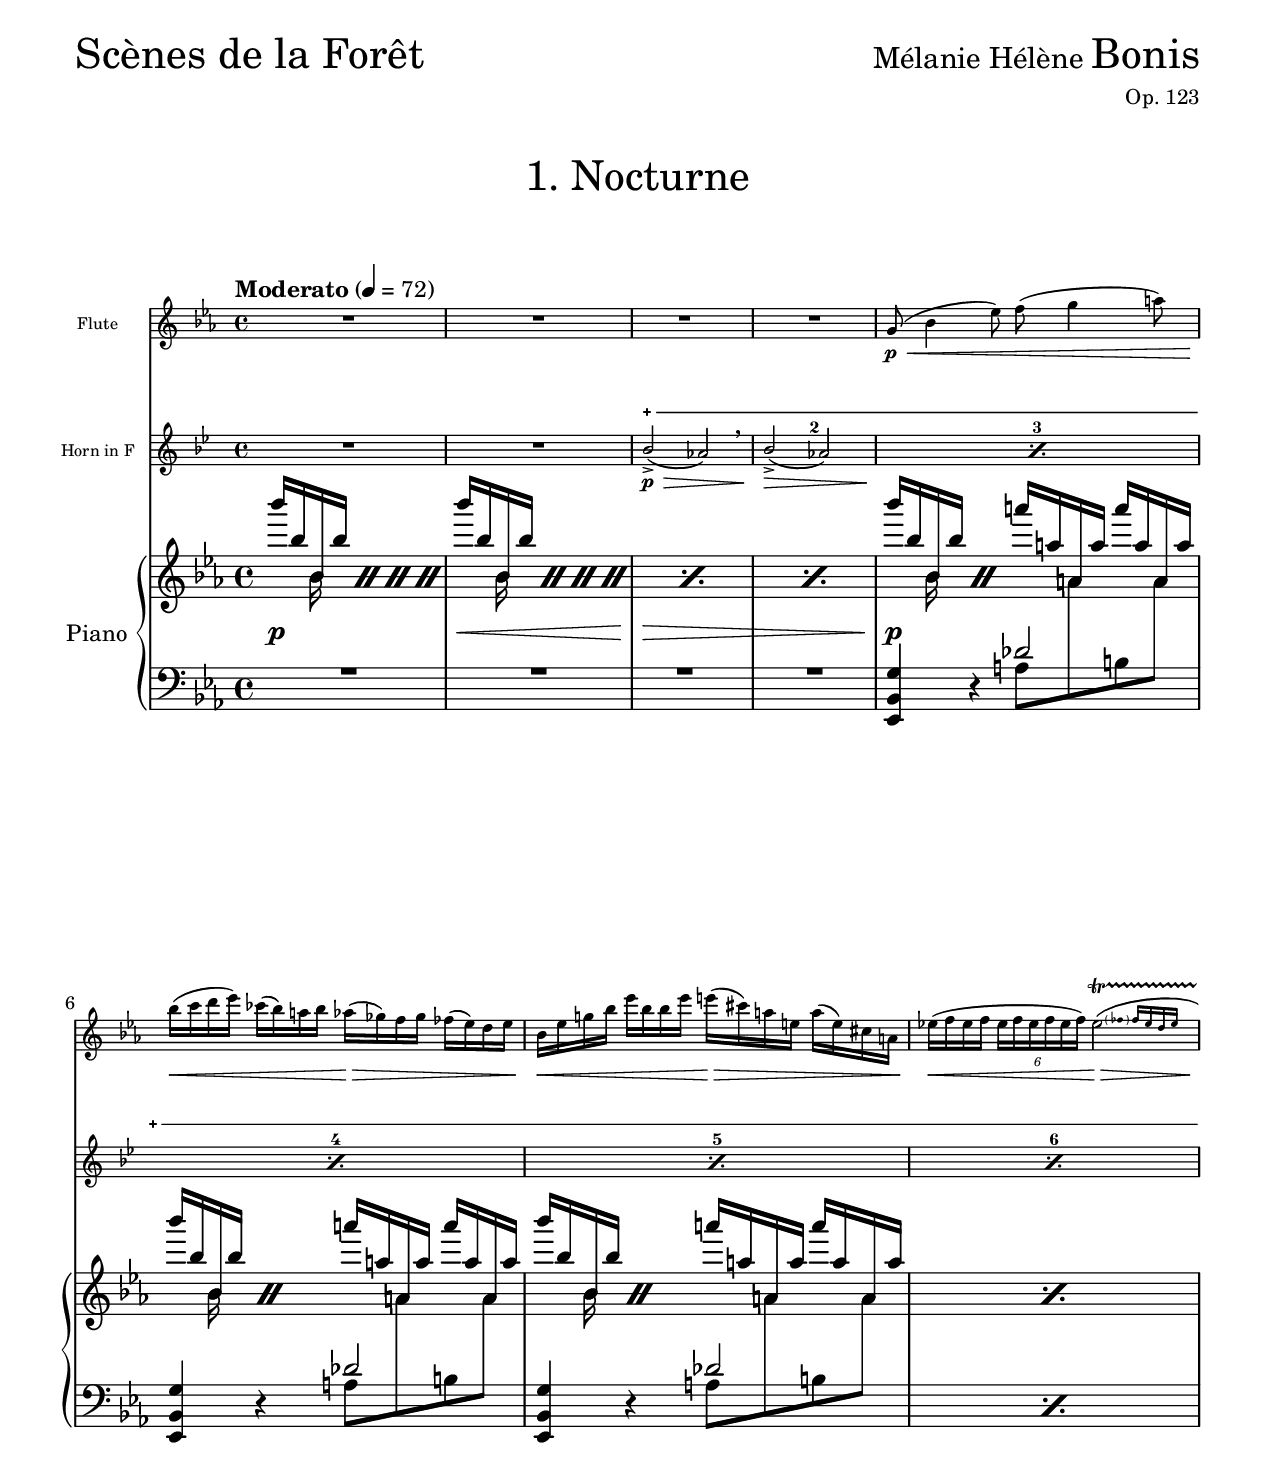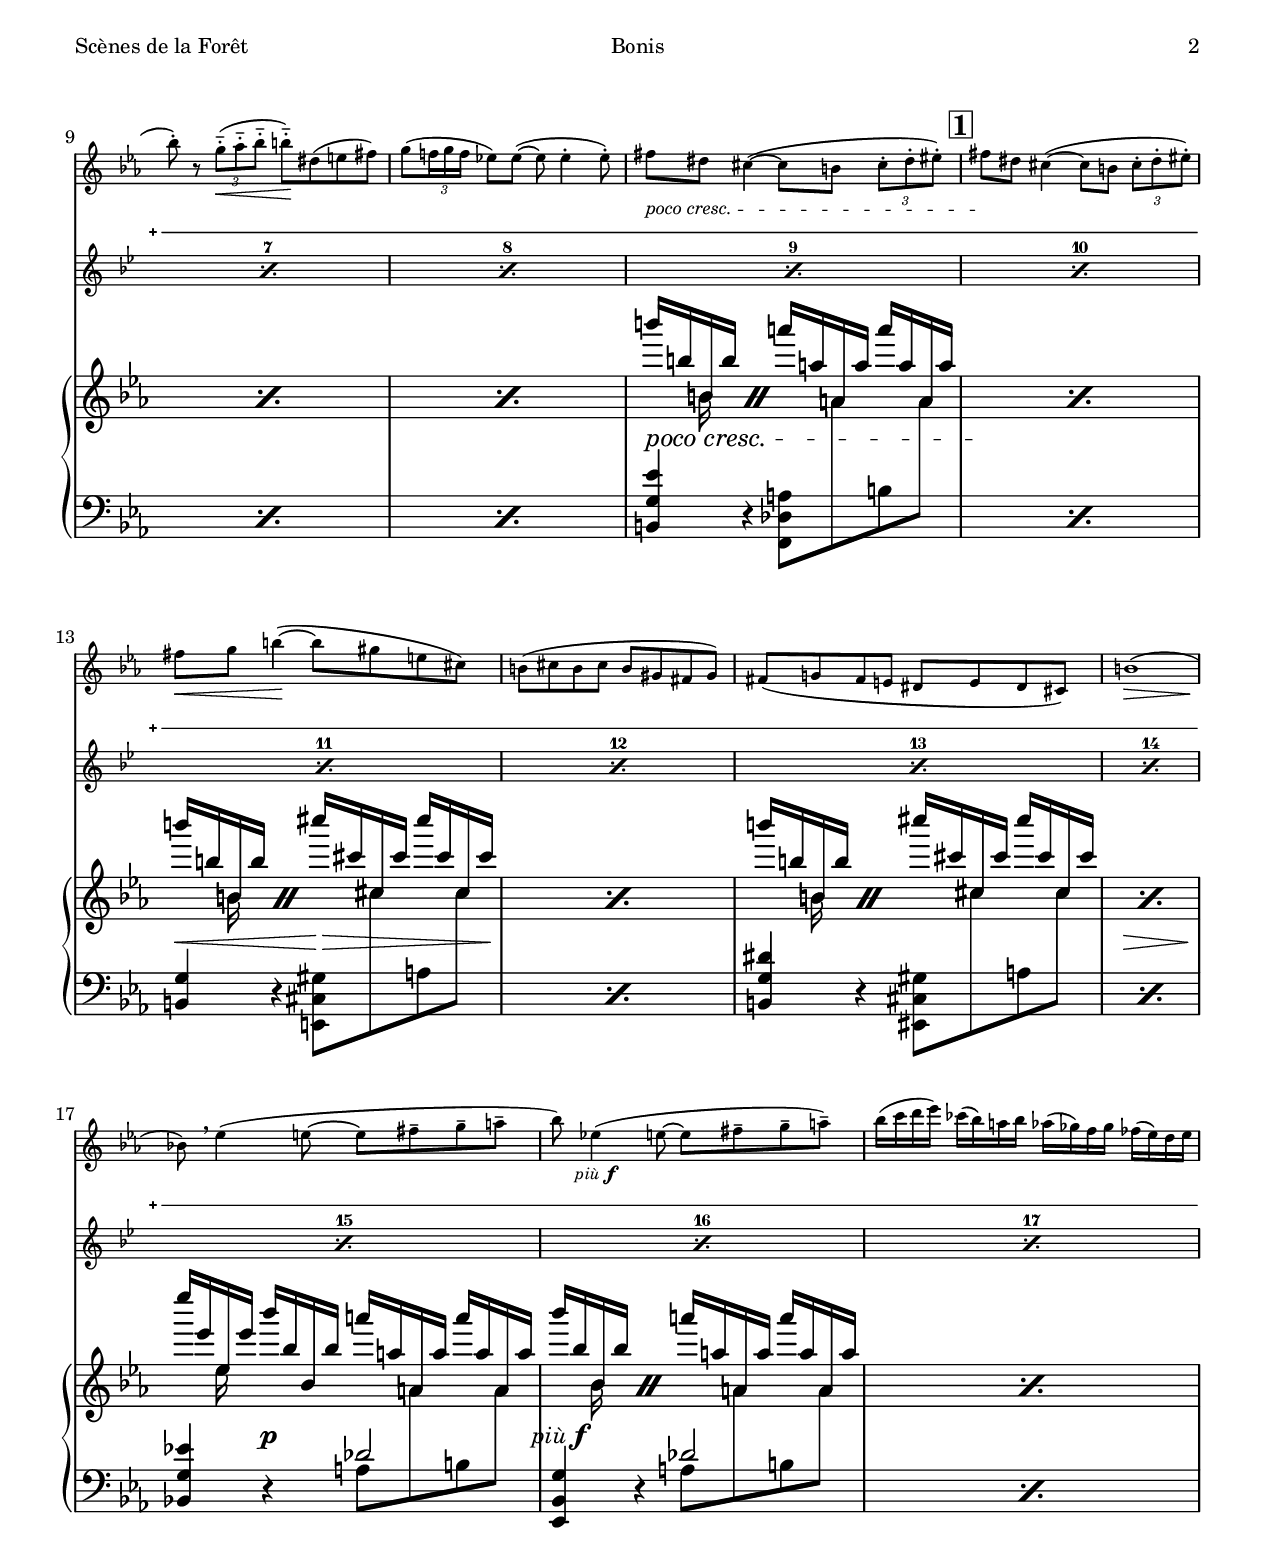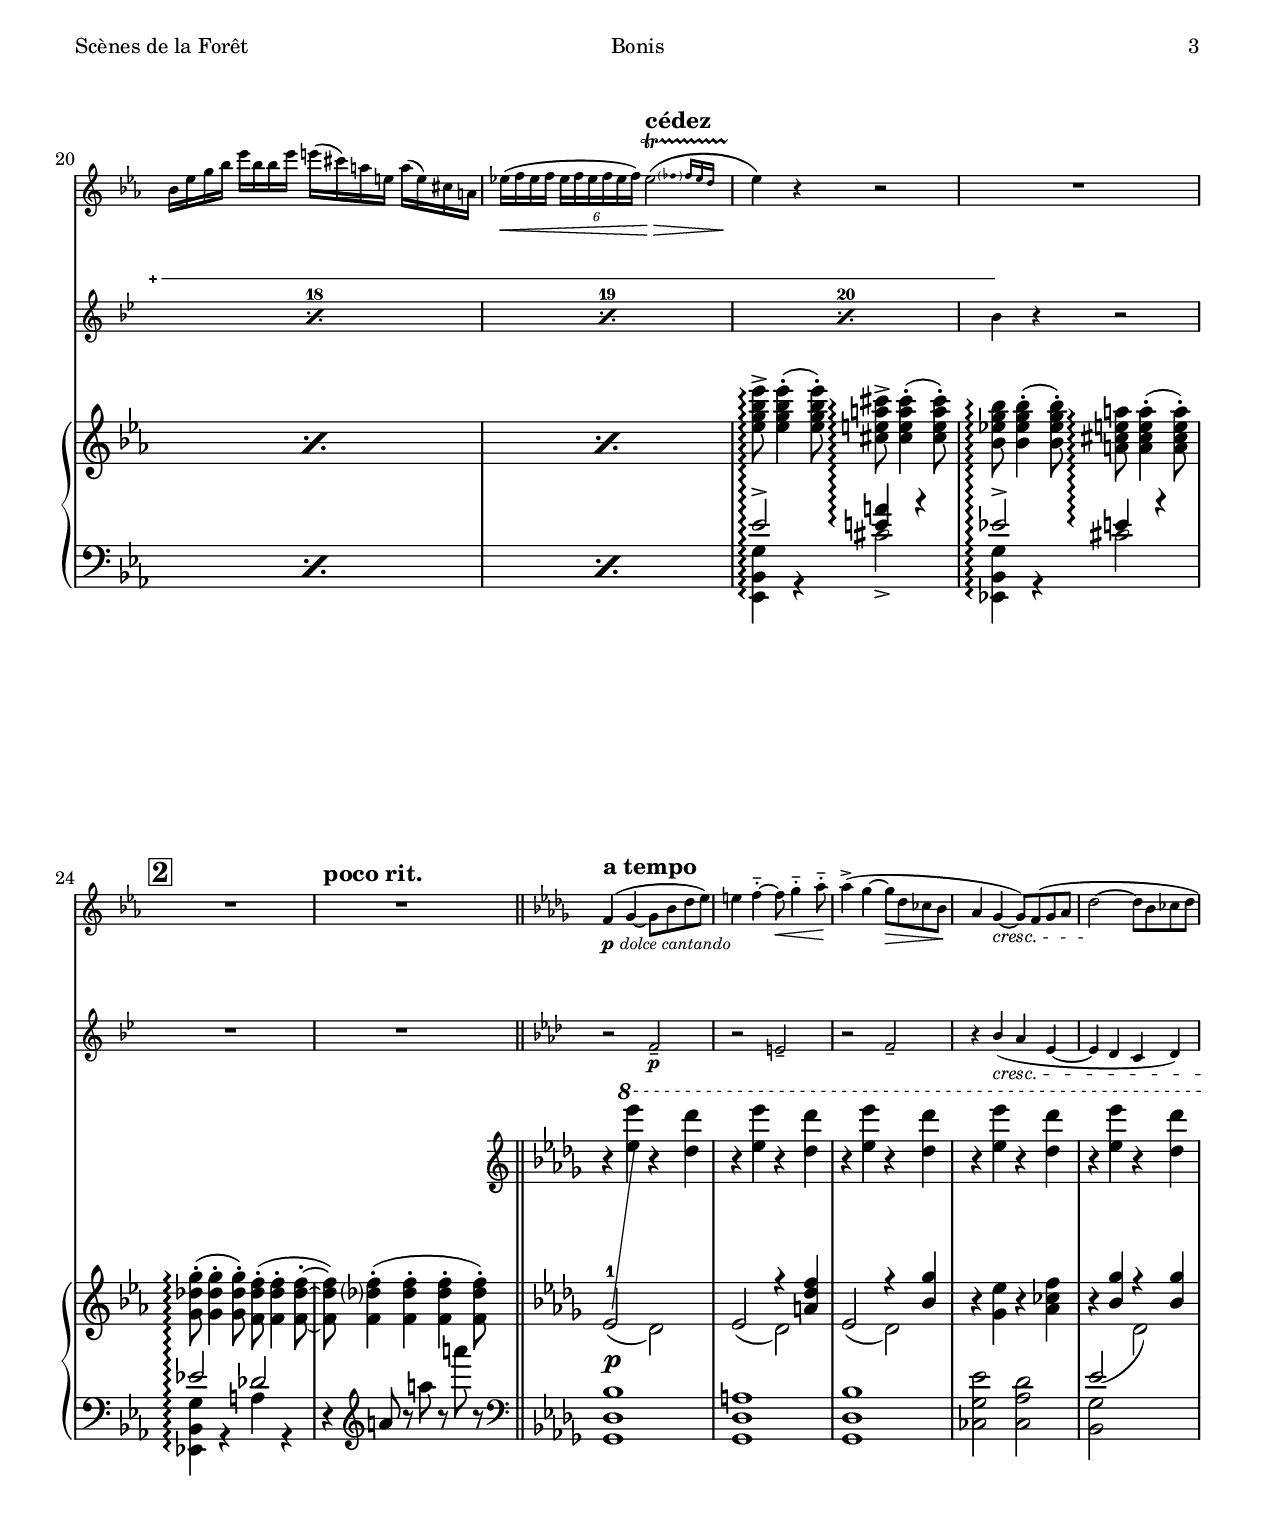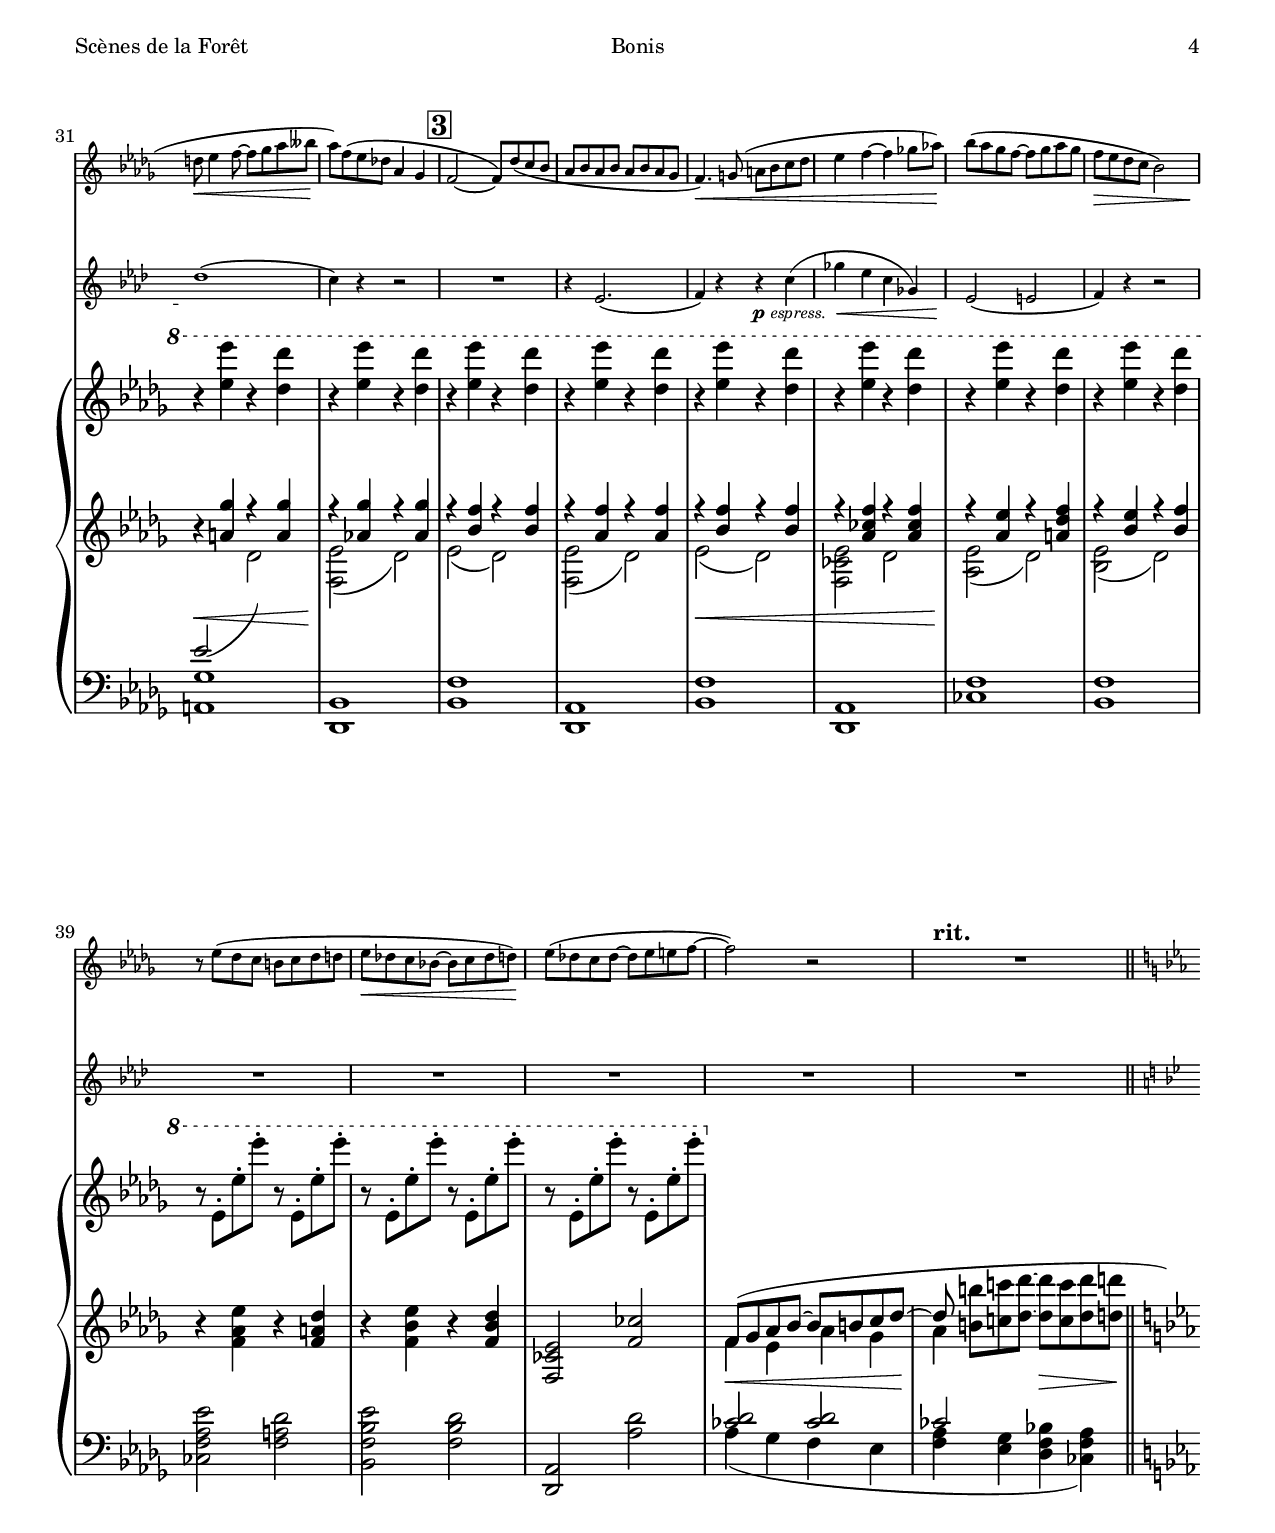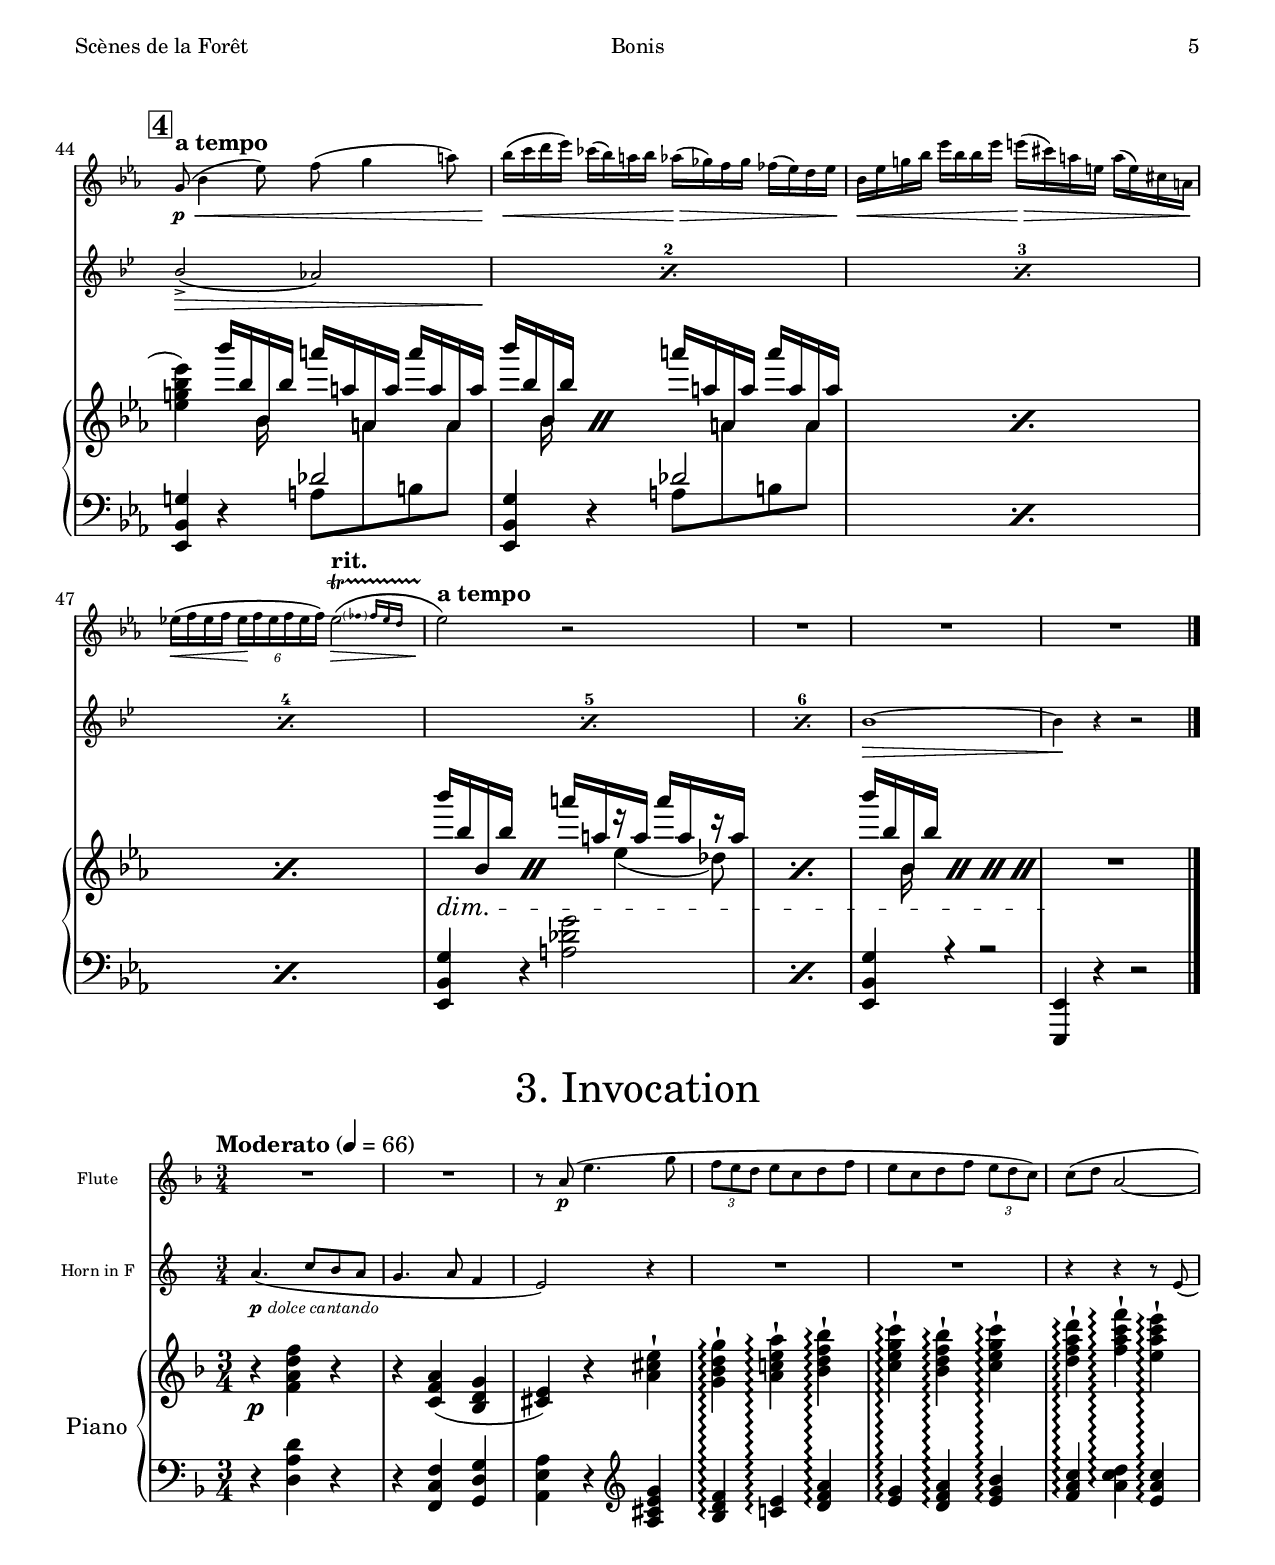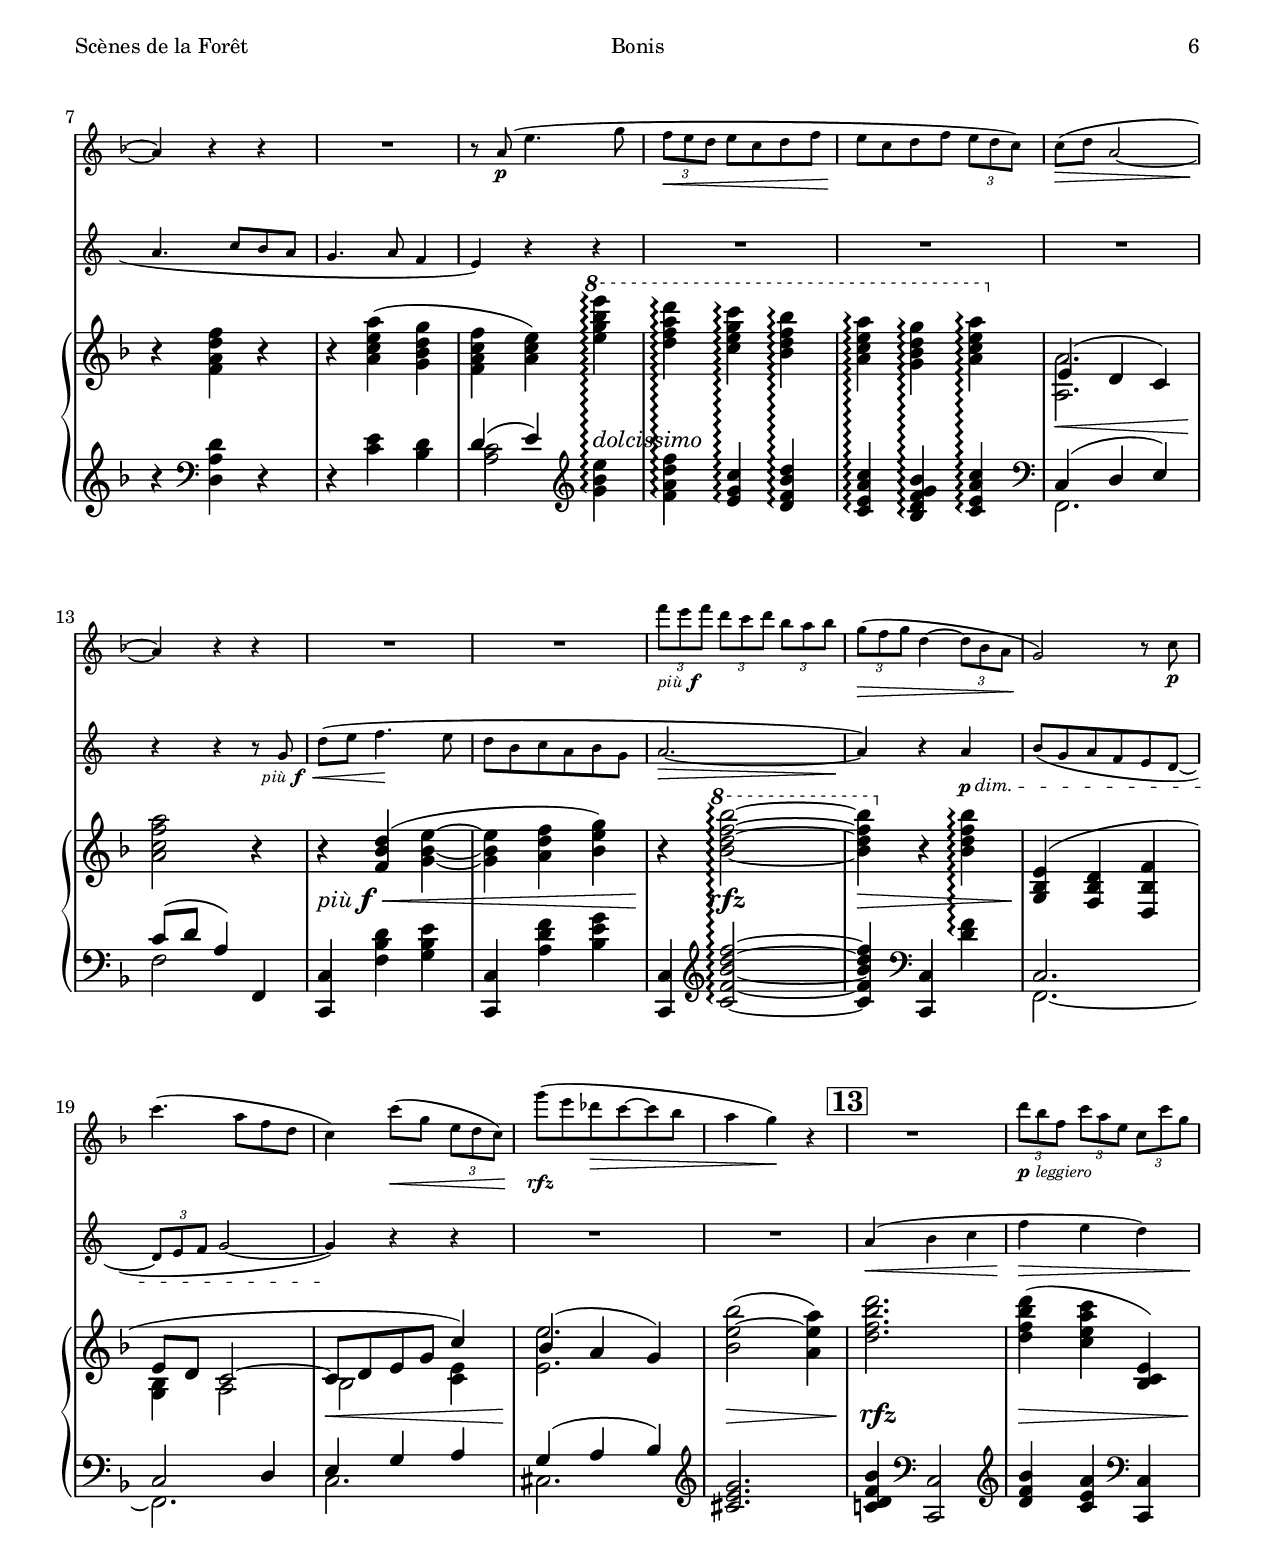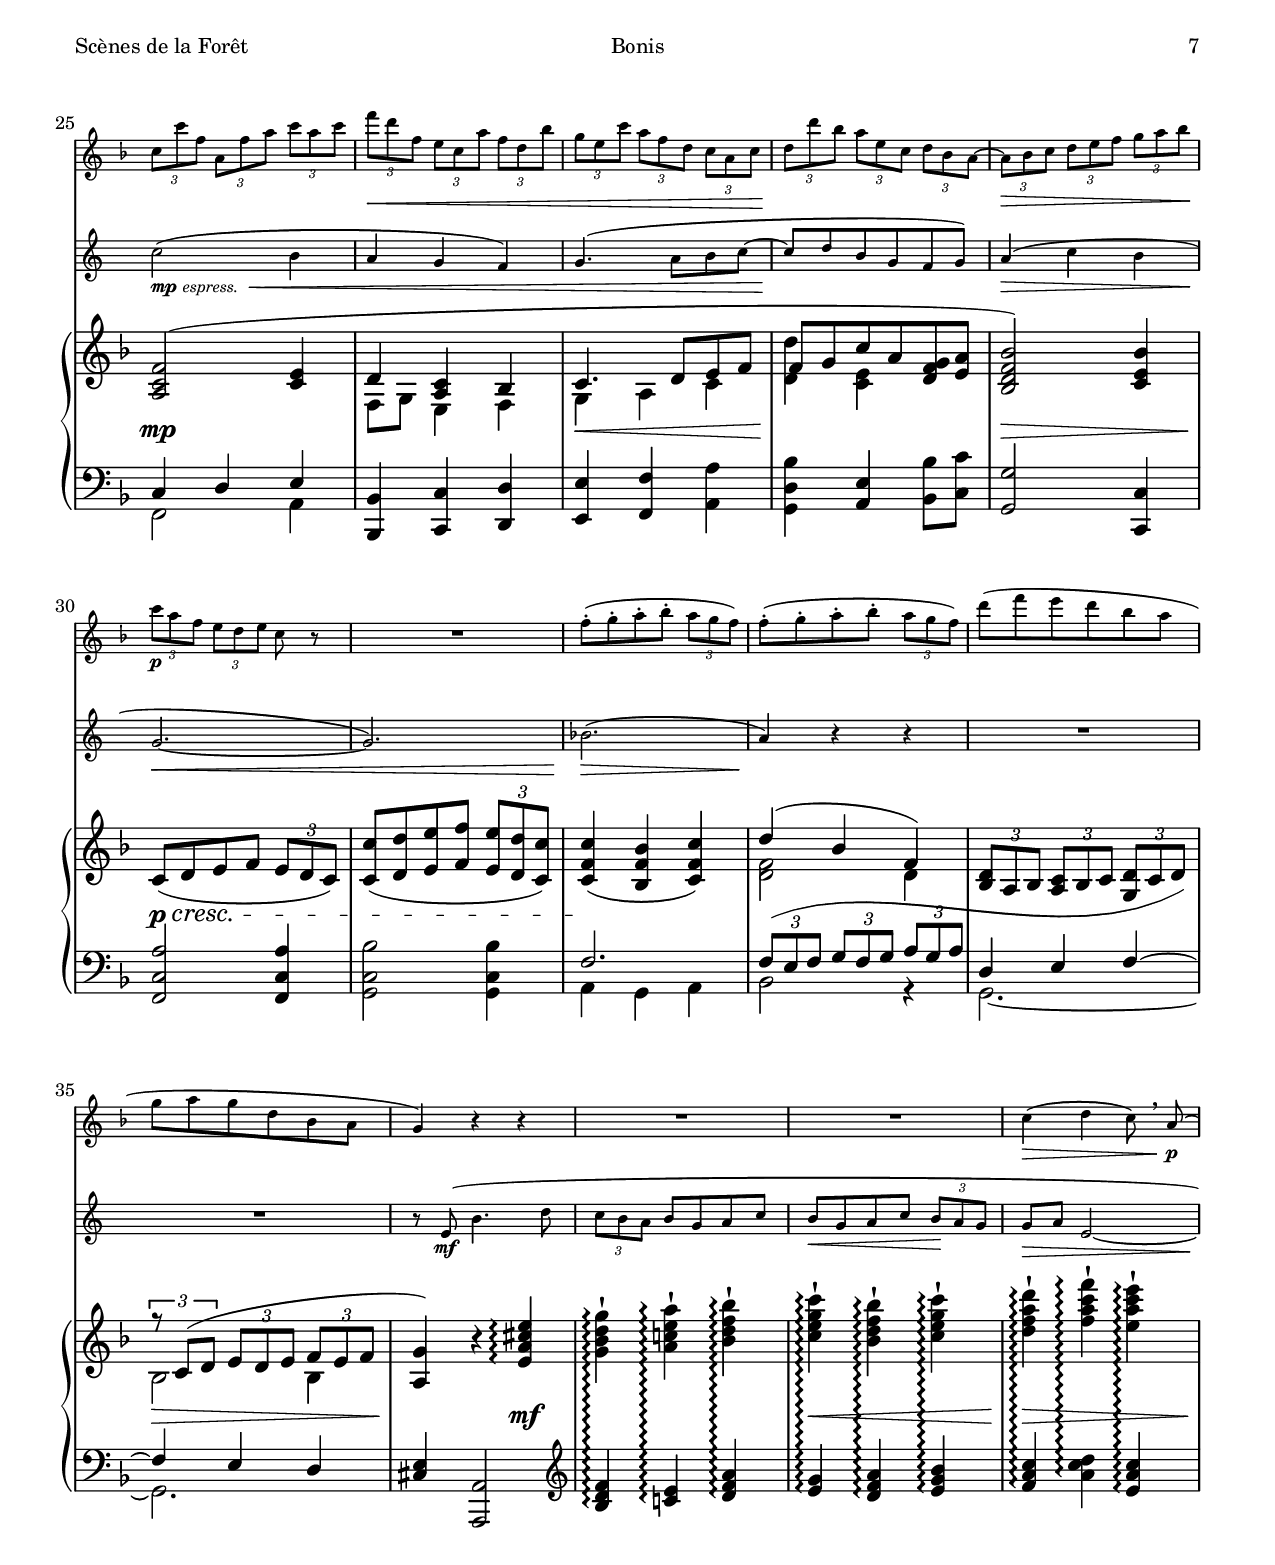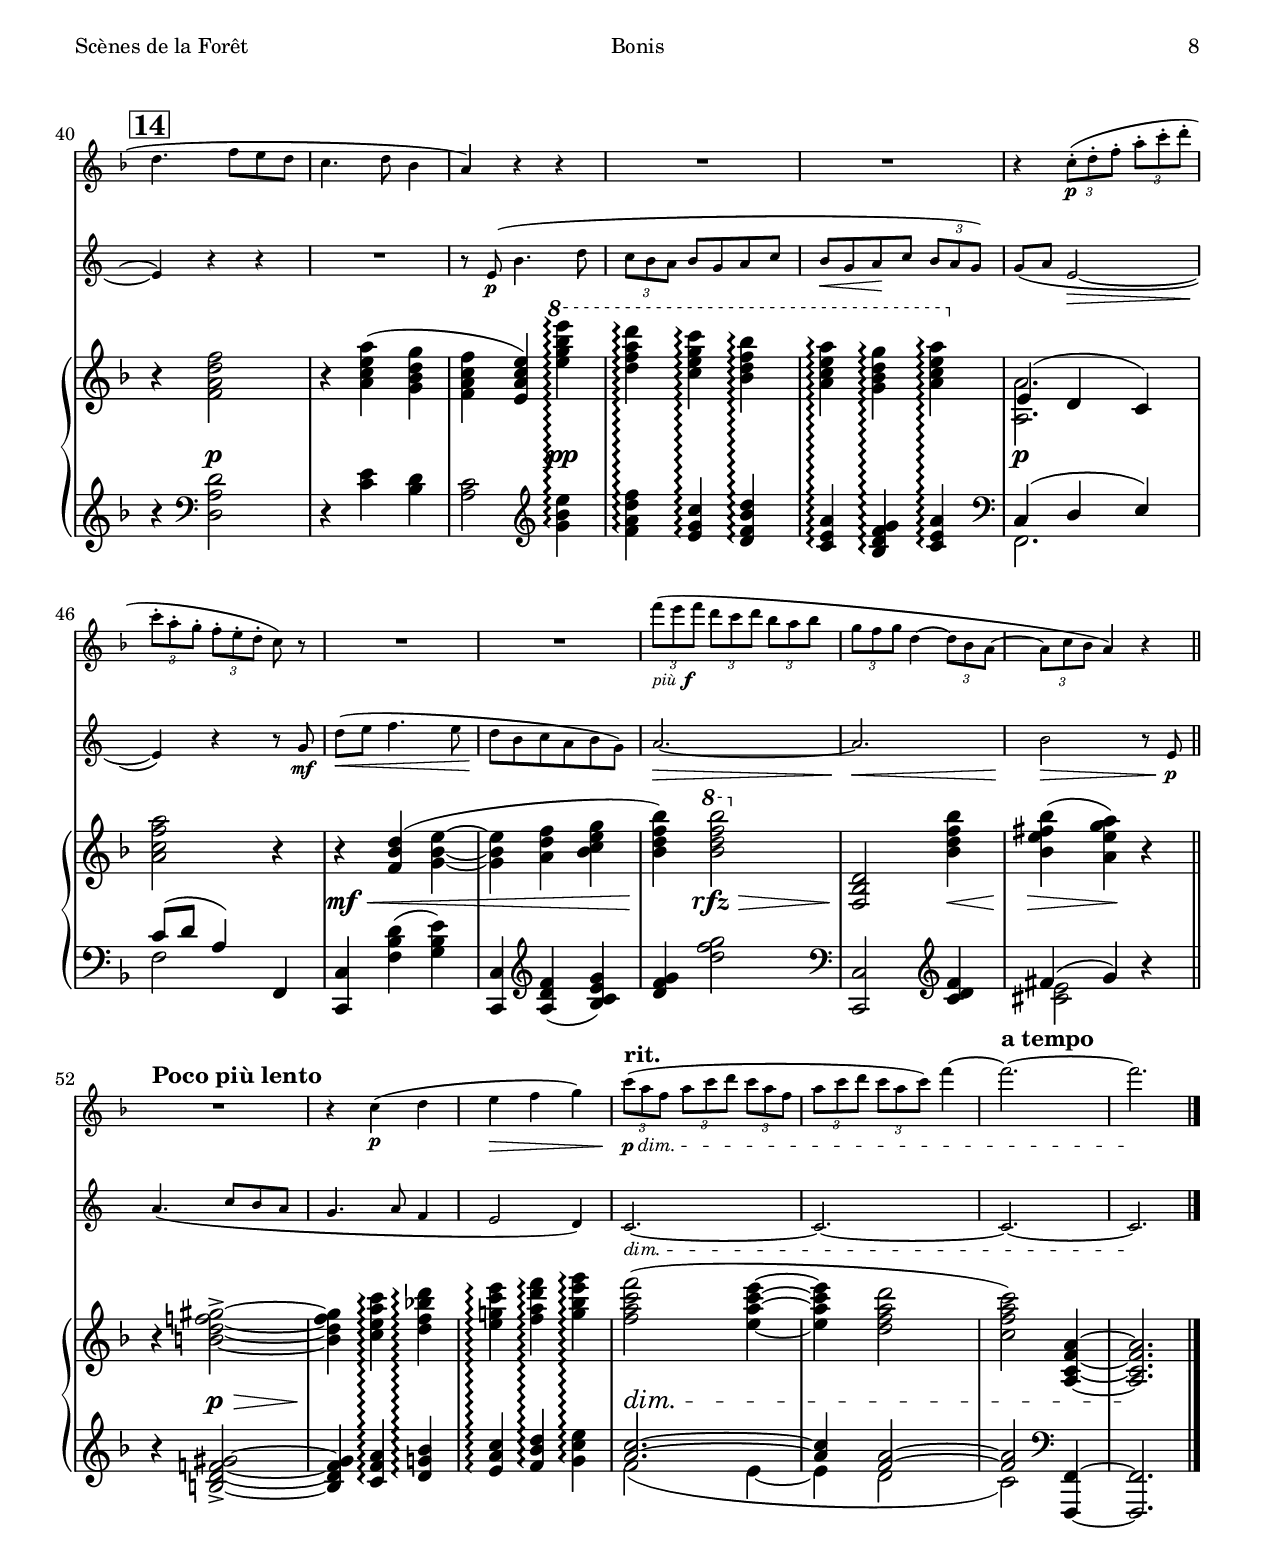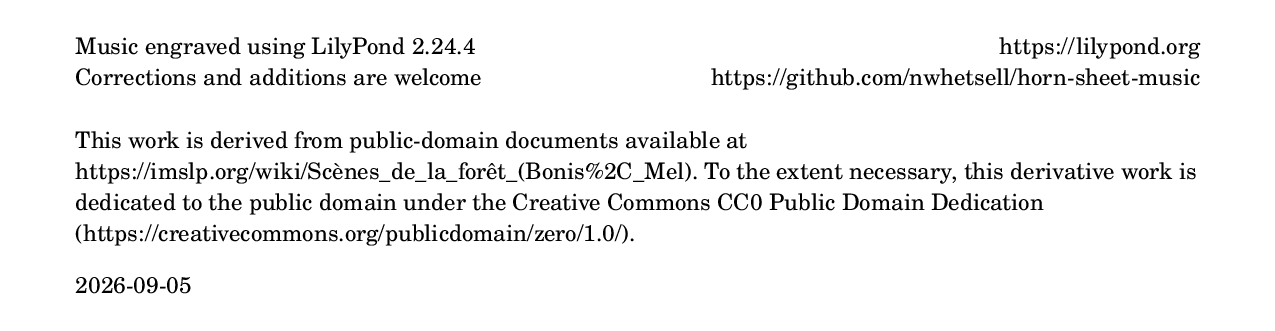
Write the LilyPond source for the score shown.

\version "2.24.0"

\version "2.24.0"

source-url = "https://imslp.org/wiki/Scènes_de_la_forêt_(Bonis%2C_Mel)"
\header {
  composer-last-name = "Bonis"
  composer-first-name = "Mélanie Hélène"
  title = "Scènes de la Forêt"
  opus = "Op. 123"
}

\include "../titling.ily"

\pointAndClickOff

\layout {
  \context {
    \Score
    rehearsalMarkFormatter = #format-mark-box-numbers
    skipBars = ##t
    \override TextSpanner.style = #'line
    \override TextSpanner.bound-details.left.padding = #0.6
    \override TextSpanner.bound-details.left.stencil-align-dir-y = #CENTER
    \override TupletBracket.bracket-visibility = #'if-no-beam
  }
  \context {
    \Voice
    \consists Melody_engraver
  }
}

\version "2.24.0"

flute-one = \relative {
  \language "english"

  R1*4

  g'8( \p \< b-flat4 e-flat8) f8( g4 a8) |
  b-flat16( \< c d e-flat) c-flat( b-flat) a b-flat a-flat( \> g-flat) f g-flat f-flat( e-flat) d e-flat |
  b-flat16 \< e-flat g! b-flat e-flat b-flat b-flat e-flat e( \> c-sharp) a e a( e) c-sharp a |

  % Without this, LilyPond produces a spurious warning; see
  % https://gitlab.com/lilypond/lilypond/-/issues/3729#note_339793873
  \override TrillPitchAccidental.avoid-slur = #'inside

  e-flat'!16( \< f e-flat f \tuplet 6/4 { e-flat f e-flat f e-flat f) } \afterGrace { \pitchedTrill { e-flat2\startTrillSpan( \> } f-flat } { f-flat16 e-flat d e-flat } |

  b-flat'8-.)\stopTrillSpan \! r
  \override Script.avoid-slur = #'inside
  \tuplet 3/2 { g-_( \< a-flat-_ b-flat-_ } b-_) \!
  \revert Script.avoid-slur
  d-sharp,( e f-sharp) |

  g8( \tuplet 3/2 { f!16 g f } e-flat!8) 8~( 8 4-. 8-.) |
  <<
    \repeat unfold 2 {
      f-sharp8 d-sharp c-sharp4~( 8 b \tuplet 3/2 { c-sharp-. d-sharp-. e-sharp-.) } |
    }
    {
      s1 #(make-music 'CrescendoEvent 'span-direction START 'span-type 'text 'span-text "poco cresc.") |
      % 1
      s1 \! |
    }
  >>

  f-sharp8 \< g b4~( \! 8 g-sharp e c-sharp) |
  b8( c-sharp b c-sharp b g-sharp f-sharp g-sharp) |
  f-sharp8( g! f-sharp e d-sharp e d-sharp c-sharp) |
  b'1( \> |
  b-flat!8) \! \breathe e-flat4( e8~8 f-sharp-- g-- a-- |
  b-flat8) e-flat,!4( #(make-dynamic-script (markup #:normal-text (#:italic "più") #:dynamic "f")) e8~8 f-sharp-- g-- a--) |
  b-flat16( c d e-flat) c-flat( b-flat) a b-flat a-flat( g-flat) f g-flat f-flat( e-flat) d e-flat |
  b-flat16 e-flat g b-flat e-flat b-flat b-flat e-flat e( c-sharp) a e a( e) c-sharp a |
  e-flat'!16( \< f e-flat f \tuplet 6/4 { e-flat f e-flat f e-flat f) } \afterGrace { \pitchedTrill { e-flat2\startTrillSpan( \> } f-flat } { f-flat16 e-flat d } |
  e-flat4\stopTrillSpan) \! r r2 |
  R1

  % 2
  R1
  R1

  f,4( \tweak X-offset #0 #(make-dynamic-script (markup #:dynamic "p" #:normal-text (#:italic "dolce cantando"))) g-flat4~8 b-flat d-flat e-flat) |
  e4 f-_~8 \< g-flat4-_ a-flat8-_ |
  a-flat4->( \! g-flat~8 \> d-flat c-flat b-flat |
  a-flat4 \! g-flat~ \cresc 8) f( g-flat a-flat |
  d-flat2~ \! 8 b-flat c-flat d-flat |
  d8 \< e-flat4 f8~8 g-flat8 a-flat8 b-flatflat8 |
  a-flat8) \! f( e-flat d-flat! a-flat4 g-flat |

  % 3
  f2~8) d-flat'8( c b-flat |
  a-flat8 b-flat a-flat b-flat a-flat b-flat a-flat g-flat |
  f4.) \< g8( a b-flat c d-flat |
  e-flat4 f~4 g-flat!8 a-flat!) |
  b-flat8( \! a-flat g-flat f~8 g-flat a-flat g-flat |
  f8 \> e-flat d-flat c b-flat2) |
  r8 \! e-flat( d-flat c b c d-flat d |
  e-flat8 \< d-flat! c b-flat!~8 c d-flat d) |
  e-flat8( \! d-flat!8 c d-flat~8 e-flat e f~ |
  f2) r |
  R1

  % 4
  g,8( \p \< b-flat4 e-flat8) f8( g4 a8) |
  b-flat16( \< c d e-flat) c-flat( b-flat) a b-flat a-flat( \> g-flat) f g-flat f-flat( e-flat) d e-flat |
  b-flat16 \< e-flat g! b-flat e-flat b-flat b-flat e-flat e( \> c-sharp) a e a( e) c-sharp a |
  e-flat'!16( \< f e-flat f \tuplet 6/4 { e-flat \! f e-flat f e-flat f) } \afterGrace { \pitchedTrill { e-flat2\startTrillSpan( \> } f-flat } { f-flat16 e-flat d } |
  e-flat2\stopTrillSpan) \! r |

  R1*3
}

\version "2.24.0"

flute-three = \relative {
  \language "english"

  R2.*2
  r8 a'( \p e'4. g8 |
  \tuplet 3/2 { f8 e d } e c d f |
  e8 c d f \tuplet 3/2 { e d c) } |
  c8( d a2~ |
  4) r r |
  R2.

  r8 a( \p e'4. g8 |
  \tuplet 3/2 { f \< e d } e c d f |
  e8 \! c d f \tuplet 3/2 { e d c) } |
  c8( \> d a2~ |
  4) \! r r |
  R2.*2
  \tuplet 3/2 4 { f''8 \tweak X-offset #0 #(make-dynamic-script (markup #:normal-text (#:italic "più") #:dynamic "f")) e f d c d  b-flat a b-flat } |
  \tuplet 3/2 { g8( \> f g } d4~ \tuplet 3/2 { 8 b-flat a } |
  g2) \! r8 c \p |
  c'4.( a8 f d |
  c4) c'8( \< g \tuplet 3/2 { e8 d c) } |
  g''8( \rfz e d-flat \> c8~8 b-flat |
  a4 g) \! r |

  % 13
  R2.
  \tuplet 3/2 4 {
    d'8 \tweak X-offset #0 #(make-dynamic-script (markup #:dynamic "p" #:normal-text (#:italic "leggiero"))) b-flat8 f c' a e c c' g |
    c,8 c' f, a, f' a c a c |
    f8 \< d f, e c a' f d b-flat' |
    g8 e c' a f d c a c |
    d8 \! d' b-flat a e c d b-flat a ~ |
    a8 \> b-flat c d e f g a b-flat |
  }
  \tuplet 3/2 4 { c8 \p a f e d e } c r |
  R2.
  \repeat unfold 2 { f8-.( g-. a-. b-flat-. \tuplet 3/2 { a g f) } | }
  d'8( f e d b-flat a |
  g8 a g d b-flat a |
  g4) r r |
  R2.*2
  c4( \> d c8) \breathe a( \p |

  % 14
  d4. f8 e d |
  c4. d8 b-flat4 |
  a4) r r |
  R2.*2
  r4 \tuplet 3/2 4 { c8-.( \p d-. f-. a-. c-. d-. } |
  \tuplet 3/2 4 { c8-. a-. g-. f-. e-. d-. } c) r |
  R2.*2
  \tuplet 3/2 4 { f'8( \tweak X-offset #0 #(make-dynamic-script (markup #:normal-text (#:italic "più") #:dynamic "f")) e f d c d b-flat a b-flat } |
  \tuplet 3/2 { g8 f g } d4~ \tuplet 3/2 { 8 b-flat a~ } |
  \tuplet 3/2 { 8 c b-flat } a4) r |
  R2.
  r4 c( \p d |
  e4 \> f g ) |
  \tuplet 3/2 4 { c8( \p \dim a f a c d c a f } |
  \tuplet 3/2 4 { a8 c d c a c) } f4~ |
  2.~ |
  2. \!
}

\version "2.24.0"

horn-one = \relative {
  \language "english"

  \transposition f

  R1*2

  <<
    {
      \override TextSpanner.bound-details.left.text = \markup { \musicglyph #"scripts.stopped" \hspace #0.5 }
      b-flat'2->\startTextSpan( \p \> a-flat) \breathe |
      b-flat2->( \> a-flat) |
    }
    {
      \set countPercentRepeats = ##t
      \override PercentRepeat.transparent = ##t
      \repeat percent 20 { s1 | }
    }
    {
      s1*2 |
      \revert PercentRepeat.transparent
      s1 \! |
    }
  >>
  b-flat4\stopTextSpan r r2 |

  % 2
  R1
  R1

  r2 f-- \p |
  r2 e-- |
  r2 f-- |
  r4 b-flat( \cresc a-flat e-flat~ |
  e-flat4 d-flat c d-flat) |
  d-flat'1( \! |
  c4) r4 r2 |

  % 3
  R1
  r4 e-flat,2.( |
  f4) r r c'( #(make-dynamic-script (markup #:dynamic "p" #:normal-text (#:italic "espress."))) \< |
  g-flat'4 e-flat c g-flat) |
  e-flat2( \! e |
  f4) r r2 |
  R1*4
  R1

  % 4
  <<
    { \repeat percent 6 { b-flat2->( \> a-flat) | } }
    {
      s1 |
      s1 \! |
    }
  >>
  b-flat1~ \tweak to-barline ##f \> |
  b-flat4 \! r r2 |
}

\version "2.24.0"

horn-three = \relative {
  \language "english"

  \transposition f

  \key c \major
  \time 3/4

  \tempo "Moderato" 4=66

  \stemUp
  a'4.( \tweak X-offset #0 #(make-dynamic-script (markup #:dynamic "p" #:normal-text (#:italic "dolce cantando"))) c8 b a |
  g4. a8 f4 |
  e2) r4 |
  R2.*2

  r4 r r8 e( |
  a4. c8 b a |
  g4. a8 f4 |
  e4) r r |
  \stemNeutral
  R2.*3

  r4 r r8 g #(make-dynamic-script (markup #:normal-text (#:italic "più") #:dynamic "f")) \< |
  d'8( e f4. \! e8 |
  d8 b c a b g |
  a2.~ \> |
  a4) \! r4 a \p \dim |
  b8( g a f e d~ |
  \tuplet 3/2 { d8 e f } g2~ |
  g4) \! r r |
  R2.*2

  % 13
  a4( \< b c |
  f4 \> e d) |
  c2( \tweak X-offset #0 #(make-dynamic-script (markup #:dynamic "mp" #:normal-text (#:italic "espress."))) \< b4 |
  a4 g f) |
  g4.( a8 b c~ |
  c8 \! d b g f g) |
  a4( \> c b |
  g2.~ \< |
  g2.) |
  b-flat2.( \> |
  a4) \! r r |
  R2.*2

  r8 e( \mf b'4. d8 |
  \tuplet 3/2 { c8 b a } b g a c |
  b8 \< g a c \tuplet 3/2 { b \! a g } |
  g8 \> a e2~ |

  % 14
  e4) \! r r |
  R2.
  r8 e( \p b'4. d8 |
  \tuplet 3/2 { c8 b a } b g a c |
  b8 \< g a \! c \tuplet 3/2 { b a g) } |
  g8( a e2~ \> |
  e4) \! r4 r8 g \mf |

  d'8( \< e8 f4. e8 |
  d8 \! b c a b g) |
  a2.~ \> |
  a2. \< |
  b2 \> r8 e, \p | \bar "||"

  \tempo "Poco più lento"
  \stemUp
  a4.( c8 b a |
  g4. a8 f4 |
  e2 d4) |
  \stemNeutral
  \tempo "rit."
  c2.~ \dim |
  c2.~ |
  \tempo "a tempo"
  c2.~ |
  c2. \! | \bar "|."
}

\version "2.24.0"

outline-one = {
  \language "english"

  \key e-flat \major
  \time 4/4

  \tempo "Moderato" 4=72

  s1*11 |
  \mark \default

  s1*9 |
  s2 \tempo "cédez" s |
  s1*2 |

  \mark \default
  s1 |
  \tempo "poco rit."
  s1 | \bar "||"

  \key d-flat \major
  \tempo "a tempo"
  s1*7 |

  \mark \default
  s1*10 |
  \tempo "rit."
  s1 | \bar "||"

  \mark \default
  \key e-flat \major
  \tempo "a tempo"
  s1*3 |
  s2 \tempo "rit." s |
  \tempo "a tempo"
  s1*4 | \bar "|."
}

\version "2.24.0"

outline-three = {
  \tempo "Moderato" 4=66

  \key f \major
  \time 3/4

  s2.*22 |
  \mark #13
  s2.*17 |
  \mark \default
  s2.*12 | \bar "||"
  \tempo "Poco più lento"
  s2.*3 |
  \tempo "rit."
  s2.*2 |
  \tempo "a tempo"
  s2.*2 | \bar "|."
}


\layout {
  indent = 0.5\in

  \context {
    \PianoStaff
    \consists #Span_stem_engraver
  }
  \context {
    \Score
    \override TupletBracket.bracket-visibility = #'if-no-beam
  }
}

\score {
  \header { piece = "1. Nocturne" }
  <<
    \new Staff \with {
      instrumentName = "Flute"
      fontSize = #-3
      \override StaffSymbol.staff-space = #(magstep -3)
    } {
      <<
        \flute-one
        \outline-one
      >>
    }

    \new Staff \with {
      instrumentName = "Horn in F"
      fontSize = #-3
      \override StaffSymbol.staff-space = #(magstep -3)
    } {
      <<
        \horn-one
        \transpose f c' {
          \outline-one
        }
      >>
    }

    \new PianoStaff \with {
      instrumentName = "Piano"
      connectArpeggios = ##t
    }
    <<
      \new Staff="up" <<
        \new Voice \relative {
          \language "english"

          <<
            \repeat unfold 2 {
              <<
                \repeat percent 4 { b-flat'''16 b-flat, b-flat, b-flat' }
                \\
                { }
              >> |
            }
            {
              s1 |
              \repeat percent 3 { s1 | }
            }
          >>

          <<
            \repeat unfold 3 {
              <<
                { \repeat percent 2 { b-flat'16 b-flat, b-flat, b-flat' } \repeat unfold 2 { a' a, a, a' } }
                \\
                { }
              >> |
            }
            {
              s1*2 |
              \repeat percent 4 { s1 | }
            }
          >>

          \repeat percent 2 {
            <<
              { \repeat percent 2 { b'16 b, b, b' } \repeat unfold 2 { a' a, a, a' } }
              \\
              { }
            >> |
          }

          % One bar after rehearsal mark 1
          \repeat unfold 2 {
            \repeat percent 2 {
              <<
                { \repeat percent 2 { b'16 b, b, b' } \repeat unfold 2 { c-sharp' c-sharp, c-sharp, c-sharp' } }
                \\
                { }
              >> |
            }
          }

          <<
            { e-flat'16 e-flat, e-flat, e-flat'
            b-flat' b-flat, b-flat, b-flat' \repeat unfold 2 { a' a, a, a' } }
            \\
            { }
          >> |

          \repeat percent 4 {
            <<
              { \repeat percent 2 { b-flat'16 b-flat, b-flat, b-flat' } \repeat unfold 2 { a' a, a, a' } }
              \\
              { }
            >> |
          }

          <e-flat g b-flat e-flat>8->\arpeggio 4-.( 8-.) <c-sharp e a c-sharp>8->\arpeggio 4-.( 8-.) |
          <b-flat e-flat! g b-flat>8\arpeggio 4-.( 8-.) <a c-sharp e a>8\arpeggio 4-.( 8-.) |

          % 2
          <g d-flat' g>8-.\arpeggio( 4-. 8-.) <f d-flat' f>8-.( 4-. 8-.~ |
          q8) <f d-flat'? f>4-.( <f d-flat' f>4-. 4-. 8-.) |

          <<
            {
              <<
                {
                  \voiceTwo
                  e-flat2-1
                }
                {
                  \voiceOne
                  s4
                  \hideNotes
                  \showStaffSwitch
                  \change Staff="up2"
                  b-flat'''
                  \unHideNotes
                  \hideStaffSwitch
                  \change Staff="up"
                }
              >> \oneVoice s2 |
              <<
                {
                  e-flat,,,2 r4 <a d-flat f> |
                  e-flat2 r4 <b-flat' g-flat'> |
                }
                \\
                { }
              >>
              r4 <g-flat e-flat'> r <a-flat c-flat f> |

              r4
              <<
                { <b-flat g-flat'> r q }
                \\
                { }
              >> |

              r4
              <<
                { <a g-flat'> r q }
                \\
                { }
              >> |

              <<
                {
                  r4 <a-flat! g-flat'> r q |
                  % 3
                  r4 <b-flat f'> r q |
                  r4 <a-flat f'> r q |
                  r4 <b-flat f'> r q |
                  r4 <a-flat c-flat f> r q |
                  r4 <a-flat e-flat'> r <a d-flat f> |
                  r4 <b-flat e-flat> r <b-flat f'> |
                }
                \\
                {
                  \repeat unfold 2 {
                    <f, e-flat'>2( d-flat') |
                    e-flat2( d-flat) |
                  }
                  <f, c-flat' e-flat>2 d-flat' |
                  <a-flat e-flat'>2( d-flat) |
                  <b-flat e-flat>2( d-flat) |
                }
              >>

              r4 <f a-flat e-flat'> r <f a d-flat> |
              r4 <f b-flat e-flat> r <f b-flat d-flat> |
              <f, c-flat' e-flat>2 <f' c-flat'> |
            }

            \new Staff="up2" \with {
              \remove Time_signature_engraver
              alignAboveContext = "up"
            } {
              \key d-flat \major
              <<
                { s4 \ottava #1 }
                {
                  \repeat unfold 13 { r4 <e-flat'' e-flat'> r <d-flat d-flat'> } |
                  \repeat unfold 6 { r8 e-flat,-. e-flat'-. e-flat'-. } |
                  \ottava #0
                }
              >>
            }
          >>

          <<
            {
              f,,,8( g-flat a-flat b-flat~8 b c d-flat~ |
              d-flat8\noBeam \stemDown <b b'> <c! c'!> <d-flat d-flat'>~8 <c c'> <d-flat d-flat'> <d d'> \stemNeutral |

              % 4
              <e-flat g! b-flat e-flat>4)
            }
            \\
            {
              f,4 e-flat a-flat g-flat |
              a-flat4
            }
          >>
          <<
            { b-flat''16 b-flat, b-flat, b-flat' \repeat unfold 2 { a' a, a, a' } }
            \\
            { }
          >> |

          \repeat percent 3 {
            <<
              { \repeat percent 2 { b-flat'16 b-flat, b-flat, b-flat' } \repeat unfold 2 { a' a, a, a' } }
              \\
              { }
            >> |
          }

          \repeat percent 2 {
            <<
              { \repeat percent 2 { b-flat'16 b-flat, b-flat, b-flat' } \repeat unfold 2 { a'[ a, r a] } }
              \\
              { s2 s8 e-flat4( d-flat8) }
            >> |
          }
          <<
            \repeat percent 4 { b-flat''16 b-flat, b-flat, b-flat' }
            \\
            { }
          >> |
          R1
        }

        \outline-one
      >>

      \new Dynamics {
        s1 \p |
        s1 \< |
        s1 \> |
        s1 |
        s1 \p |
        s1*5 |
        s1 #(make-music 'CrescendoEvent 'span-direction START 'span-type 'text 'span-text "poco cresc.") |
        s1 \! |
        s2 \< s2 \> |
        s1 \! |
        s1 |
        s1 \> |
        s4 \! s2. \p |
        s1 #(make-dynamic-script (markup #:normal-text (#:italic "più") #:dynamic "f")) |
        s1*7 |
        s1 \p |
        s1*4 |
        s1 \< |
        s1 \! |
        s1*2 |
        s1 \< |
        s1 |
        s1 \! |
        s1*4 |
        s1 \< |
        s2 \! s \> |
        s1 \! |
        s1*3 |
        s1 \dim |
        s1*2 |
        s1 \! |
      }

      \new Staff="down" <<
        \new Voice \relative {
          \clef "bass"

          <<
            { R1*4 }
            \\
            \repeat unfold 2 {
              s8 \change Staff="up" b-flat'16 \change Staff="down" s s2. |
            }
          >>

          <<
            \repeat unfold 3 {
              <<
                { <e-flat,,, b-flat' g'>4 }
                \\
                { s8 \change Staff="up" b-flat'''16 s \change Staff="down" }
              >>
              r4
              <<
                { d-flat,2 }
                \\
                {
                  <<
                    { a8 a' b, a' }
                    { \repeat unfold 2 { s8 \change Staff="up" s \change Staff="down" } }
                  >>
                }
              >> |
            }
            {
              s1*2 |
              \repeat percent 4 { s1 | }
            }
          >>

          \repeat percent 2 {
            <<
              { <b,, g' e-flat'>4 }
              \\
              { s8 \change Staff="up" b''16 s \change Staff="down" }
            >>
            r4
            <<
              { }
              \\
              {
                <<
                  { <f,, d-flat' a'>8 a'' b, a' }
                  { \repeat unfold 2 { s8 \change Staff="up" s \change Staff="down" } }
                >>
              }
            >> |
          }

          % One bar after rehearsal mark 1
          \repeat percent 2 {
            <<
              { <b,, g'>4 }
              \\
              { s8 \change Staff="up" b''16 s \change Staff="down" }
            >>
            r4
            <<
              { }
              \\
              {
                <<
                  { <e,,, c-sharp' g-sharp'>8 c-sharp''' a, c-sharp' }
                  { \repeat unfold 2 { s8 \change Staff="up" s \change Staff="down" } }
                >>
              }
            >> |
          }

          \repeat percent 2 {
            <<
              { <b,, g' d-sharp'>4 }
              \\
              { s8 \change Staff="up" b''16 s \change Staff="down" }
            >>
            r4
            <<
              { }
              \\
              {
                <<
                  { <e-sharp,,, c-sharp' g-sharp'>8 c-sharp''' a, c-sharp' }
                  { \repeat unfold 2 { s8 \change Staff="up" s \change Staff="down" } }
                >>
              }
            >> |
          }

          <<
            { <b-flat,,! g' e-flat'!>4 }
            \\
            { s8 \change Staff="up" e-flat''16 s \change Staff="down" }
          >>
          r4
          <<
            { d-flat,2 }
            \\
            {
              <<
                { a8 a' b, a' }
                { \repeat unfold 2 { s8 \change Staff="up" s \change Staff="down" } }
              >>
            }
          >> |

          \repeat percent 4 {
            <<
              { <e-flat,, b-flat' g'>4 }
              \\
              { s8 \change Staff="up" b-flat'''16 s \change Staff="down" }
            >>
            r4
            <<
              { d-flat,2 }
              \\
              {
                <<
                  { a8 a' b, a' }
                  { \repeat unfold 2 { s8 \change Staff="up" s \change Staff="down" } }
                >>
              }
            >> |
          }

          <<
            {
              e-flat2-> <e a>4\arpeggio r |
              e-flat!2-> e4\arpeggio r |
              % 2
              e-flat!2 d-flat |
            }
            \\
            {
              <e-flat,, b-flat' g'>4\arpeggio r c-sharp''2-> |
              <e-flat,,! b-flat' g'>4\arpeggio r c-sharp''2 |
              % 2
              <e-flat,,! b-flat' g'>4\arpeggio r a' r |
            }
          >>

          r4 \clef "treble" a'8 r a' r a' r \clef "bass" |

          <<
            {
              <g-flat,,,, d-flat' b-flat'>1 |
              <g-flat d-flat' a'>1 |
              <g-flat d-flat' b-flat'>1 |
            }
            \\
            {
              \change Staff="up"
              \repeat unfold 3 { \hideNotes e-flat''2( \unHideNotes d-flat) | }
              \change Staff="down"
            }
          >>
          <c-flat, g-flat' e-flat'>2 <c-flat a-flat' d-flat> |
          <<
           \repeat unfold 2 {
             \shape #'((0.25 . 0.5) (0 . 0.5) (0 . 0) (0 . 0)) Slur \stemUp e-flat'2_( \stemDown \change Staff="up" d-flat) \change Staff="down" \stemNeutral
           }
           \\
           {
             <b-flat, g-flat'>2 s |
             <a g-flat'>1 |
           }
          >>
          <d-flat, b-flat'>1 |
          \repeat unfold 2 {
            <b-flat' f'>1 |
            <d-flat, a-flat'>1 |
          }
          <c-flat' f>1 |
          <b-flat f'>1 |
          <c-flat f a-flat e-flat'>2 <f a d-flat> |
          <b-flat, f' b-flat e-flat>2 <f' b-flat d-flat> |
          <d-flat, a-flat'>2 <a-flat'' d-flat> |

          <<
            {
              <c-flat d-flat>2 2 |
              c-flat2
            }
            \\
            {
              a-flat4( g-flat f e-flat |
              <f a-flat>4 <e-flat g-flat> <d-flat f b-flat!> <c-flat f a-flat>) |
            }
          >>

          <<
            { <e-flat, b-flat' g'!>4 d-flat'\rest d-flat'2 }
            \\
            {
              s4
              <<
                { s8 b-flat'16 s a,8 a' b, a' }
                { \repeat unfold 3 { s8 \change Staff="up" s \change Staff="down" } }
              >>
            }
          >> |

          \repeat percent 3 {
            <<
              { <e-flat,, b-flat' g'>4 }
              \\
              { s8 \change Staff="up" b-flat'''16 s \change Staff="down" }
            >>
            r4
            <<
              { d-flat,2 }
              \\
              {
                <<
                  { a8 a' b, a' }
                  { \repeat unfold 2 { s8 \change Staff="up" s \change Staff="down" } }
                >>
              }
            >> |
          }

          \repeat percent 2 {
            <e-flat,, b-flat' g'>4 r <a' d-flat g>2 |
          }
          <<
            { <e-flat, b-flat' g'>4 r r2 }
            \\
            { s8 \change Staff="up" b-flat'''16 \change Staff="down" s s2. }
          >> |
          <e-flat,,,, e-flat'>4 r r2 |
        }

        \outline-one
      >>
    >>
  >>
}

\score {
  \header { piece = "3. Invocation" }
  <<
    \new Staff \with {
      instrumentName = "Flute"
      fontSize = #-3
      \override StaffSymbol.staff-space = #(magstep -3)
    } {
      <<
        \flute-three
        \outline-three
      >>
    }

    \new Staff \with {
      instrumentName = "Horn in F"
      fontSize = #-3
      \override StaffSymbol.staff-space = #(magstep -3)
    } {
      <<
        \horn-three
        \transpose f c' {
          \outline-three
        }
      >>
    }

    \new PianoStaff \with {
      instrumentName = "Piano"
      connectArpeggios = ##t
    }
    <<
      \new Staff="up" <<
        \relative {
          \clef "treble"

          r4 <f'' d a f> r |
          r4 <a, f c>( <g d b-flat> |
          <e c-sharp>) r <e' c-sharp a>-! |
          <g d b-flat g>4-!\arpeggio <a e c! a>-!\arpeggio <b-flat f d b-flat>-!\arpeggio |
          <c g e c>4-!\arpeggio <b-flat f d b-flat>-!\arpeggio <c g e c>-!\arpeggio |
          <d a f d>4-!\arpeggio <f c a f>-!\arpeggio <e c a e>-!\arpeggio |
          r4 <f, d a f> r |
          r4 <a e c a>( <g d b-flat g> |
          <f c a f>4 <e c a>) \ottava #1 <e'' b-flat g e>\arpeggio |
          <d a f d>4\arpeggio <c g e c>\arpeggio <b-flat f d b-flat>\arpeggio |
          <a e c a>4\arpeggio <g d b-flat g>\arpeggio <a e c a>\arpeggio |
          \ottava #0
          <<
            { e,,4( d c) }
            \\
            { <a' a,>2. }
          >> |
          <a' f c a>2 r4 |
          r4 <d, b-flat f>( <e b-flat g>~ |
          q4 <f d a> <g e b-flat>) |
          r4 \ottava #1 <b-flat' f d b-flat>2~\arpeggio |
          <b-flat f d b-flat>4 \ottava #0 r <b-flat, f d b-flat>\arpeggio |
          <<
            {
              <e,, b-flat g>4( <d b-flat f> <f b-flat, d,> |
              e8 d c2~ |
              8 d e g c4) |
              b-flat4( a g ) |
            }
            \\
            {
              s2. |
              <b-flat, g>4 a2 |
              b-flat2 <e c>4 |
              <e' e,>2. |
            }
          >>
          <b-flat' e, b-flat>2~( <a e a,>4) |

          % 13
          <d b-flat f d>2. |
          <d b-flat f d>4( <c a e c> <e,, c b-flat>) |
          <<
            {
              <f c a>2( <e c>4 |
              d4 <c a> b-flat |
              c4. d8 e f |
              f8 g c a <g f d> <a e> |
              <b-flat f d b-flat>2) <b-flat e, c>4 |
            }
            \\
            {
              s2. |
              f,8 g e4 f |
              g4 a c |
              <d' d,>4 <e, c> s |
            }
          >>
          c8( d e f \tuplet 3/2 { e d c) } |
          <c' c,>8( <d d,> <e e,> <f f,> \tuplet 3/2 { <e e,> <d d,> <c c,>) } |
          <c f, c>4( <b-flat f b-flat,> <c f, c>) |
          <<
            {
              d4( b-flat f) |
              s2. |
            }
            \\
            {
              <f d>2 d4 |
              s2. |
            }
            \\
            {
              \tuplet 3/2 4 {
                \change Staff="down"
                % Based on https://lilypond.org/doc/Documentation/notation/modifying-shapes#modifying-ties-and-slurs
                \shape #'((0 . -4.5) (8 . -2) (-8 . -15) (0 . -7)) Slur
                f,8( e f g f g a g a |
                \change Staff="up"
                <d b-flat>8 a b-flat <c a> b-flat c <d g,> c d) |
              }
            }
          >> |

          <<
            {
              \tuplet 3/2 4 { r8 c( d e d e f e f } |
              <g a,>4)
            }
            \\
            {
              b-flat,2 4 |
              s4
            }
          >>
          r4 <e' c-sharp a e>\arpeggio |

          <g d b-flat g>4-!\arpeggio <a e c! a>-!\arpeggio <b-flat f d b-flat>-!\arpeggio |
          <c g e c>4-!\arpeggio <b-flat f d b-flat>-!\arpeggio <c g e c>-!\arpeggio |
          <d a f d>4-!\arpeggio <f c a f>-!\arpeggio <e c a e>-!\arpeggio |

          % 14
          r4 <f, d a f>2 |
          r4 <a e c a>( <g d b-flat g> |
          <f c a f>4 <e c a e>) \ottava #1 <e'' b-flat g e>\arpeggio |
          <d a f d>4\arpeggio <c g e c>\arpeggio <b-flat f d b-flat>\arpeggio |
          <a e c a>4\arpeggio <g d b-flat g>\arpeggio <a e c a>\arpeggio |
          \ottava #0
          <<
            { e,,4( d c) }
            \\
            { <a' a,>2. }
          >> |
          <a' f c a>2 r4 |
          r4 <d, b-flat f>( <e b-flat g>~ |
          q4 <f d a> <g e c b-flat> |
          <b-flat f d b-flat>4) \ottava #1 <b-flat' f d b-flat>2  |
          \ottava #0 <d,,, b-flat f>2 <b-flat'' f d b-flat>4 |
          <b-flat f-sharp e b-flat>4( <a g e a,>) r |
          r4 <g-sharp f! d b>2->~ |
          q4 <c a e c>\arpeggio <d b-flat! f d>\arpeggio |
          <e c g! e>4\arpeggio <f d a f>\arpeggio <g e b-flat g>\arpeggio |
          <f c a f>2( <e c a e>4~ |
          q4 <d a f d>2 |
          <c a f c>2) <a, f c a>4~ |
          q2. |
        }

        \outline-three
      >>

      \new Dynamics {
        s2. \p |
        s2.*7 |
        s2 s4-\markup { \italic "dolcissimo" }
        s2.*2 |
        s2. \< |
        s2. \! |
        s2. \tweak X-offset #0 #(make-dynamic-script (markup #:normal-text (#:italic "più") #:dynamic "f")) \<
        s2. |
        s4 \! s2 \rfz |
        s2. \> |
        s2. \! |
        s2. |
        s2. \< |
        s2. \! |
        s2. \> |
        s2. \rfz |
        s2. \> |
        s2. \mp |
        s2. |
        s2. \< |
        s2. \! |
        s2. \>
        s2. \p \cresc |
        s2. |
        s2. \! |
        s2.*2 |
        s2. \> |
        s2 \! s4 \mf |
        s2. |
        s2. \< |
        s2. \> |
        s4 \! s2 \p |
        s2. |
        s2 \! s4 \pp |
        s2.*2 |
        s2. \p |
        s2. |
        s2. \mf \< |
        s2. |
        s4 \! s2 \rfz \> |
        s2 \! s4 \< |
        s4 \> s \! s |
        s4 s2 \p \> |
        s2.*2 \! |
        s2. \dim |
        s2.*2 |
        s2. \! |
      }

      \new Staff="down" <<
        \relative {
          \clef "bass"

          r4 <d' a d,> r |
          r4 <f, c f,> <g d g,> |
          <a e a,>4 r \clef "treble" <g' e c-sharp a> |
          <f d b-flat>4\arpeggio <e c!>\arpeggio <a f d>\arpeggio |
          <g e>4\arpeggio <a f d>\arpeggio <b-flat g e>\arpeggio |
          <c a f>4\arpeggio <d c a>\arpeggio <c a e>\arpeggio |
          r4 \clef "bass" <d, a d,> r |
          r4 <e c> <d b-flat> |

          <<
            { d4( e) }
            \\
            { <c a>2 }
          >>
          \clef "treble" <e' b-flat g>4\arpeggio |

          <f d a f>4\arpeggio <c g e>\arpeggio <d b-flat f d>\arpeggio |
          <c a e c>4\arpeggio <b-flat g f d b-flat>\arpeggio <c a e c>\arpeggio |

          \clef "bass"
          <<
            {
              c,,4( d e) |
              c'8( d8 a4)
            }
            \\
            {
              f,2. |
              f'2
            }
          >>
          f,4 |

          <c' c,>4 <d' b-flat f> <e b-flat g> |
          <c, c,>4 <f' d a> <g e b-flat> |
          <c,, c,>4 \clef "treble" <f'' d b-flat f c>2~\arpeggio |
          q4 \clef "bass" <c,, c,> <f' d>\arpeggio |
          <<
            {
              c,2. |
              c2 d4 |
              e4 g a |
              g4( a b-flat) |
            }
            \\
            {
              f,2.~ |
              2. |
              c'2. |
              c-sharp2. |
            }
          >>
          \clef "treble" <g'' e c-sharp>2. |
          <b-flat f d c!>4 \clef "bass" <c,, c,>2 |

          % 13
          \clef "treble" <b-flat'' f d>4 <a e c> \clef "bass" <c,, c,> |
          <<
            { c4 d e }
            \\
            { f,2 a4 }
          >>
          <b-flat b-flat,>4 <c c,> <d d,> |
          <e e,> <f f,> <a a,> |
          <b-flat d, g,>4 <e, a,>4 <b-flat' b-flat,>8 <c c,>8 |
          <g g,>2 <c, c,>4 |
          <a' c, f,>2 <a c, f,>4 |
          <b-flat c, g>2 <b-flat c, g>4 |
          <<
            {
              f2. |
              s2. |
              d4 e f~ |
              4 e d |
            }
            \\
            {
              a4 g a |
              b-flat2 r4 |
              g2.~ |
              2. |
            }
          >>
          <e' c-sharp>4 <a, a,>2 |
          \clef "treble" <f'' d b-flat>4\arpeggio <e c!>\arpeggio <a f d>\arpeggio |
          <g e>4\arpeggio <a f d>\arpeggio <b-flat g e>\arpeggio |
          <c a f>4\arpeggio <d c a>\arpeggio <c a e>\arpeggio |

          % 14
          r4 \clef "bass" <d, a d,>2 |
          r4 <e c> <d b-flat> |
          <c a>2 \clef "treble" <e' b-flat g>4\arpeggio |
          <f d a f>4\arpeggio <c g e>\arpeggio <d b-flat f d>\arpeggio |
          <a e c>4\arpeggio <g f d b-flat>\arpeggio <a e c>\arpeggio |

          \clef "bass"
          <<
            {
              c,,4( d e) |
              c'8( d8 a4)
            }
            \\
            {
              f,2. |
              f'2
            }
          >>
          f,4 |

          <c' c,>4 <d' b-flat f> ( <e b-flat g> ) |
          <c, c,>4 \clef "treble" <f' d a>4( <g e c b-flat>4) |
          <g f d>4 <g' f d>2 |
          \clef "bass" <c,,, c,>2 \clef "treble" <f' d c>4 |
          <<
            { f-sharp4( g) }
            \\
            { <e c-sharp>2 }
          >> r4 |
          r4 <g-sharp f! d b>2->~ |
          q4 <a f c>\arpeggio <b-flat g d>\arpeggio |
          <c a e>4\arpeggio <d b-flat f>\arpeggio <e c g>\arpeggio |

          <<
            {
              <c a>2.~ |
              <c a>4 <a f>2~ |
              q2
            }
            \\
            {
              f2( e4~ |
              4 d2 |
              c2)
            }
          >>
          \clef "bass" <f,, f,>4~ |

          q2. |
        }

        \outline-three
      >>
    >>
  >>
}

\bookpart {
  \paper {
    bookTitleMarkup = ##f
    scoreTitleMarkup = ##f
    evenHeaderMarkup = ##f
    oddHeaderMarkup = \evenHeaderMarkup
  }
  \colophon
}
